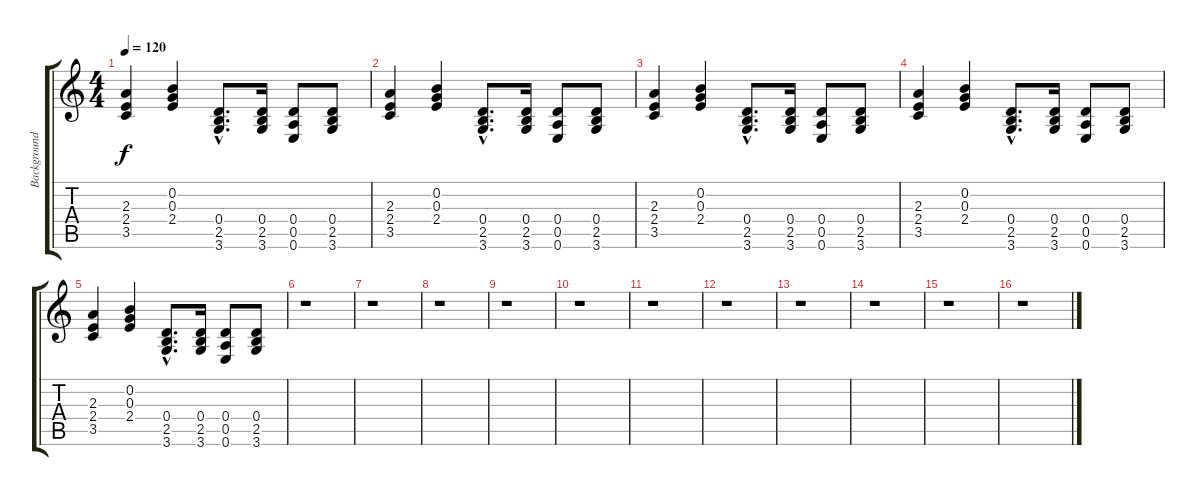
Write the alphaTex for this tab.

\track ("Background guitar 2" "Background") {instrument distortionguitar}
\staff {score tabs}
\tuning (E4 B3 G3 D3 A2 E2) {hide}
\ts (4 4)
\tempo 120
\clef g2
\ks c
(2.3 2.4 3.5).4{dy f} (0.2 0.3 2.4).4 (0.4{hac} 2.5{hac} 3.6{hac}).8{d} (0.4 2.5 3.6).16 (0.4 0.5 0.6).8 (0.4 2.5 3.6).8 |
(2.3 2.4 3.5).4 (0.2 0.3 2.4).4 (0.4{hac} 2.5{hac} 3.6{hac}).8{d} (0.4 2.5 3.6).16 (0.4 0.5 0.6).8 (0.4 2.5 3.6).8 |
(2.3 2.4 3.5).4 (0.2 0.3 2.4).4 (0.4{hac} 2.5{hac} 3.6{hac}).8{d} (0.4 2.5 3.6).16 (0.4 0.5 0.6).8 (0.4 2.5 3.6).8 |
(2.3 2.4 3.5).4 (0.2 0.3 2.4).4 (0.4{hac} 2.5{hac} 3.6{hac}).8{d} (0.4 2.5 3.6).16 (0.4 0.5 0.6).8 (0.4 2.5 3.6).8 |
(2.3 2.4 3.5).4 (0.2 0.3 2.4).4 (0.4{hac} 2.5{hac} 3.6{hac}).8{d} (0.4 2.5 3.6).16 (0.4 0.5 0.6).8 (0.4 2.5 3.6).8 |
r.1 |
r.1 |
r.1 |
r.1 |
r.1 |
r.1 |
r.1 |
r.1 |
r.1 |
r.1 |
r.1
